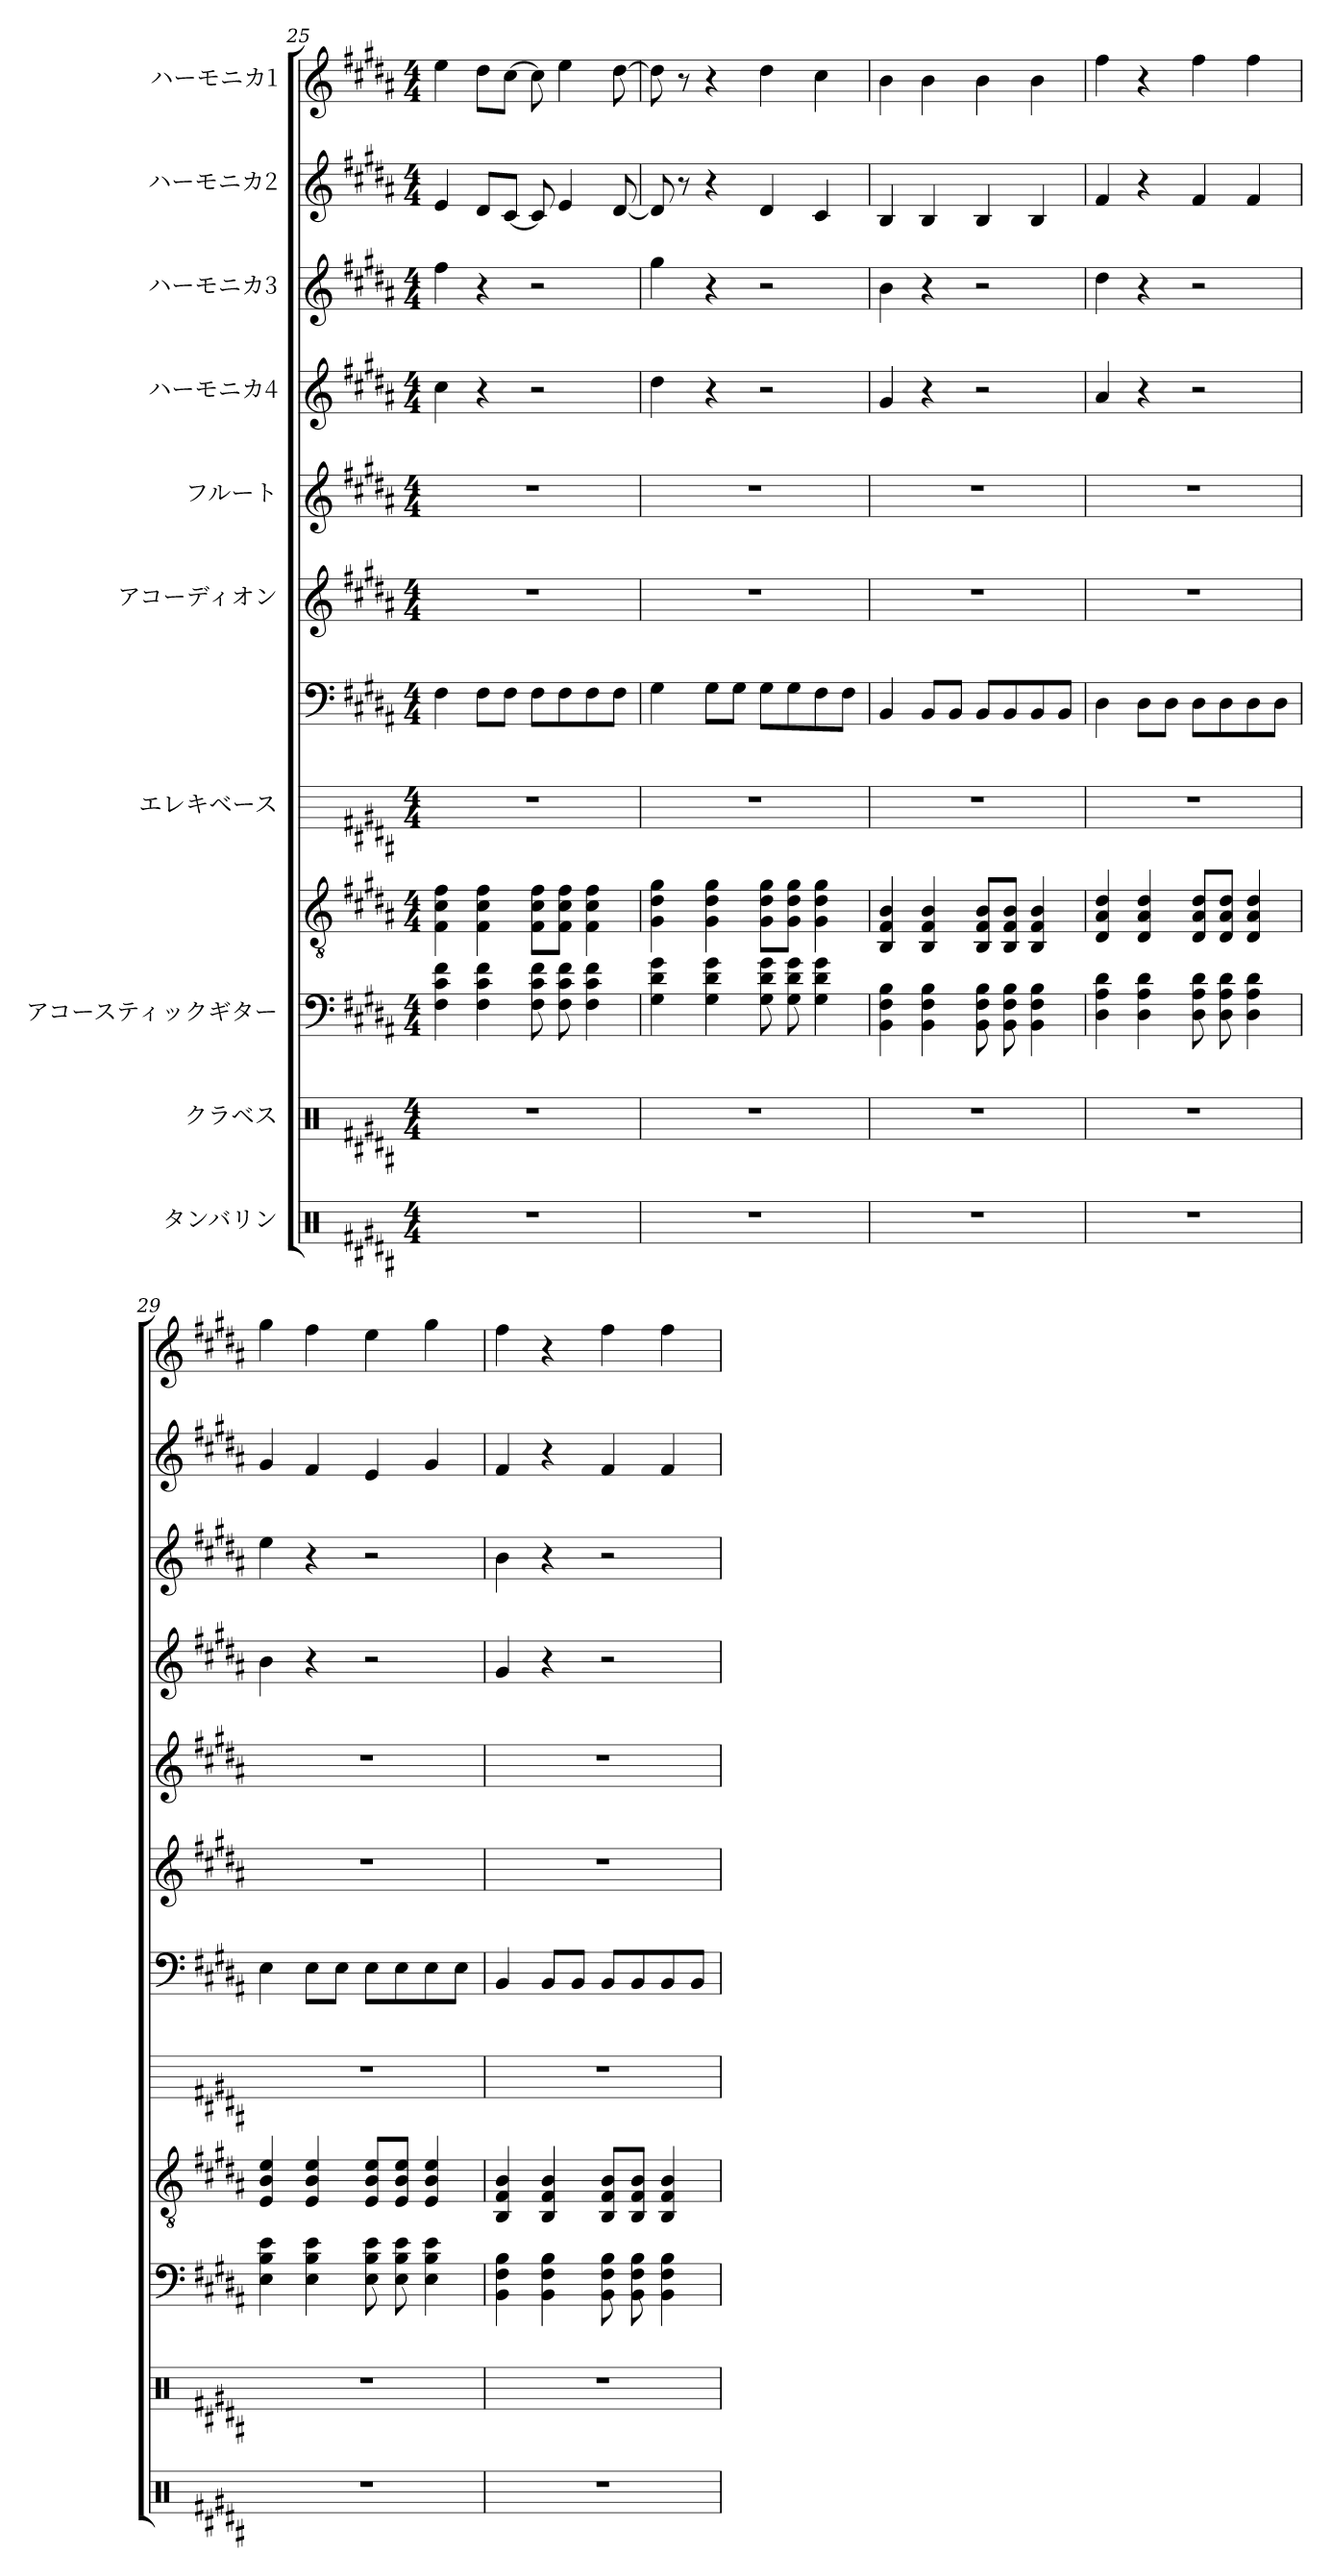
**kern	**kern	**kern	**kern	**kern	**kern	**kern	**kern	**kern	**kern	**kern	**kern
*part10	*part9	*part8	*part8	*part7	*part7	*part6	*part5	*part4	*part3	*part2	*part1
*staff12	*staff11	*staff10	*staff9	*staff8	*staff7	*staff6	*staff5	*staff4	*staff3	*staff2	*staff1
*I"タンバリン	*I"クラベス	*I"アコースティックギター	*	*I"エレキベース	*	*I"アコーディオン	*I"フルート	*I"ハーモニカ4	*I"ハーモニカ3	*I"ハーモニカ2	*I"ハーモニカ1
*clefX	*clefX	*	*clefGv2	*	*clefF4	*clefG2	*clefG2	*clefG2	*clefG2	*clefG2	*clefG2
*	*	*	*	*ITrd7c12	*ITrd7c12	*	*	*	*	*	*
*k[f#c#g#d#a#]	*k[f#c#g#d#a#]	*k[f#c#g#d#a#]	*k[f#c#g#d#a#]	*k[f#c#g#d#a#]	*k[f#c#g#d#a#]	*k[f#c#g#d#a#]	*k[f#c#g#d#a#]	*k[f#c#g#d#a#]	*k[f#c#g#d#a#]	*k[f#c#g#d#a#]	*k[f#c#g#d#a#]
*M4/4	*M4/4	*M4/4	*M4/4	*M4/4	*M4/4	*M4/4	*M4/4	*M4/4	*M4/4	*M4/4	*M4/4
=25	=25	=25	=25	=25	=25	=25	=25	=25	=25	=25	=25
1r	1r	4F# 4c# 4f#	4F#\ 4c#\ 4f#\	1r	4FF#\	1r	1r	4cc#\	4ff#\	4e/	4ee\
.	.	4F# 4c# 4f#	4F#\ 4c#\ 4f#\	.	8FF#\L	.	.	4r	4r	8d#/L	8dd#\L
.	.	.	.	.	8FF#\J	.	.	.	.	[8c#/J	[8cc#\J
.	.	8F# 8c# 8f#	8F#\ 8c#\ 8f#\L	.	8FF#\L	.	.	2r	2r	8c#/]	8cc#\]
.	.	8F# 8c# 8f#	8F#\ 8c#\ 8f#\J	.	8FF#\	.	.	.	.	4e/	4ee\
.	.	4F# 4c# 4f#	4F#\ 4c#\ 4f#\	.	8FF#\	.	.	.	.	.	.
.	.	.	.	.	8FF#\J	.	.	.	.	[8d#/	[8dd#\
=26	=26	=26	=26	=26	=26	=26	=26	=26	=26	=26	=26
1r	1r	4G# 4d# 4g#	4G#\ 4d#\ 4g#\	1r	4GG#\	1r	1r	4dd#\	4gg#\	8d#/]	8dd#\]
.	.	.	.	.	.	.	.	.	.	8r	8r
.	.	4G# 4d# 4g#	4G#\ 4d#\ 4g#\	.	8GG#\L	.	.	4r	4r	4r	4r
.	.	.	.	.	8GG#\J	.	.	.	.	.	.
.	.	8G# 8d# 8g#	8G#\ 8d#\ 8g#\L	.	8GG#\L	.	.	2r	2r	4d#/	4dd#\
.	.	8G# 8d# 8g#	8G#\ 8d#\ 8g#\J	.	8GG#\	.	.	.	.	.	.
.	.	4G# 4d# 4g#	4G#\ 4d#\ 4g#\	.	8FF#\	.	.	.	.	4c#/	4cc#\
.	.	.	.	.	8FF#\J	.	.	.	.	.	.
=27	=27	=27	=27	=27	=27	=27	=27	=27	=27	=27	=27
1r	1r	4BB 4F# 4B	4BB/ 4F#/ 4B/	1r	4BBB/	1r	1r	4g#/	4b\	4B/	4b\
.	.	4BB 4F# 4B	4BB/ 4F#/ 4B/	.	8BBB/L	.	.	4r	4r	4B/	4b\
.	.	.	.	.	8BBB/J	.	.	.	.	.	.
.	.	8BB 8F# 8B	8BB/ 8F#/ 8B/L	.	8BBB/L	.	.	2r	2r	4B/	4b\
.	.	8BB 8F# 8B	8BB/ 8F#/ 8B/J	.	8BBB/	.	.	.	.	.	.
.	.	4BB 4F# 4B	4BB/ 4F#/ 4B/	.	8BBB/	.	.	.	.	4B/	4b\
.	.	.	.	.	8BBB/J	.	.	.	.	.	.
!!LO:PB:g=z
=28	=28	=28	=28	=28	=28	=28	=28	=28	=28	=28	=28
1r	1r	4D# 4A# 4d#	4D#/ 4A#/ 4d#/	1r	4DD#\	1r	1r	4a#/	4dd#\	4f#/	4ff#\
.	.	4D# 4A# 4d#	4D#/ 4A#/ 4d#/	.	8DD#\L	.	.	4r	4r	4r	4r
.	.	.	.	.	8DD#\J	.	.	.	.	.	.
.	.	8D# 8A# 8d#	8D#/ 8A#/ 8d#/L	.	8DD#\L	.	.	2r	2r	4f#/	4ff#\
.	.	8D# 8A# 8d#	8D#/ 8A#/ 8d#/J	.	8DD#\	.	.	.	.	.	.
.	.	4D# 4A# 4d#	4D#/ 4A#/ 4d#/	.	8DD#\	.	.	.	.	4f#/	4ff#\
.	.	.	.	.	8DD#\J	.	.	.	.	.	.
=29	=29	=29	=29	=29	=29	=29	=29	=29	=29	=29	=29
1r	1r	4E 4B 4e	4E/ 4B/ 4e/	1r	4EE\	1r	1r	4b\	4ee\	4g#/	4gg#\
.	.	4E 4B 4e	4E/ 4B/ 4e/	.	8EE\L	.	.	4r	4r	4f#/	4ff#\
.	.	.	.	.	8EE\J	.	.	.	.	.	.
.	.	8E 8B 8e	8E/ 8B/ 8e/L	.	8EE\L	.	.	2r	2r	4e/	4ee\
.	.	8E 8B 8e	8E/ 8B/ 8e/J	.	8EE\	.	.	.	.	.	.
.	.	4E 4B 4e	4E/ 4B/ 4e/	.	8EE\	.	.	.	.	4g#/	4gg#\
.	.	.	.	.	8EE\J	.	.	.	.	.	.
=30	=30	=30	=30	=30	=30	=30	=30	=30	=30	=30	=30
1r	1r	4BB 4F# 4B	4BB/ 4F#/ 4B/	1r	4BBB/	1r	1r	4g#/	4b\	4f#/	4ff#\
.	.	4BB 4F# 4B	4BB/ 4F#/ 4B/	.	8BBB/L	.	.	4r	4r	4r	4r
.	.	.	.	.	8BBB/J	.	.	.	.	.	.
.	.	8BB 8F# 8B	8BB/ 8F#/ 8B/L	.	8BBB/L	.	.	2r	2r	4f#/	4ff#\
.	.	8BB 8F# 8B	8BB/ 8F#/ 8B/J	.	8BBB/	.	.	.	.	.	.
.	.	4BB 4F# 4B	4BB/ 4F#/ 4B/	.	8BBB/	.	.	.	.	4f#/	4ff#\
.	.	.	.	.	8BBB/J	.	.	.	.	.	.
=	=	=	=	=	=	=	=	=	=	=	=
*-	*-	*-	*-	*-	*-	*-	*-	*-	*-	*-	*-
